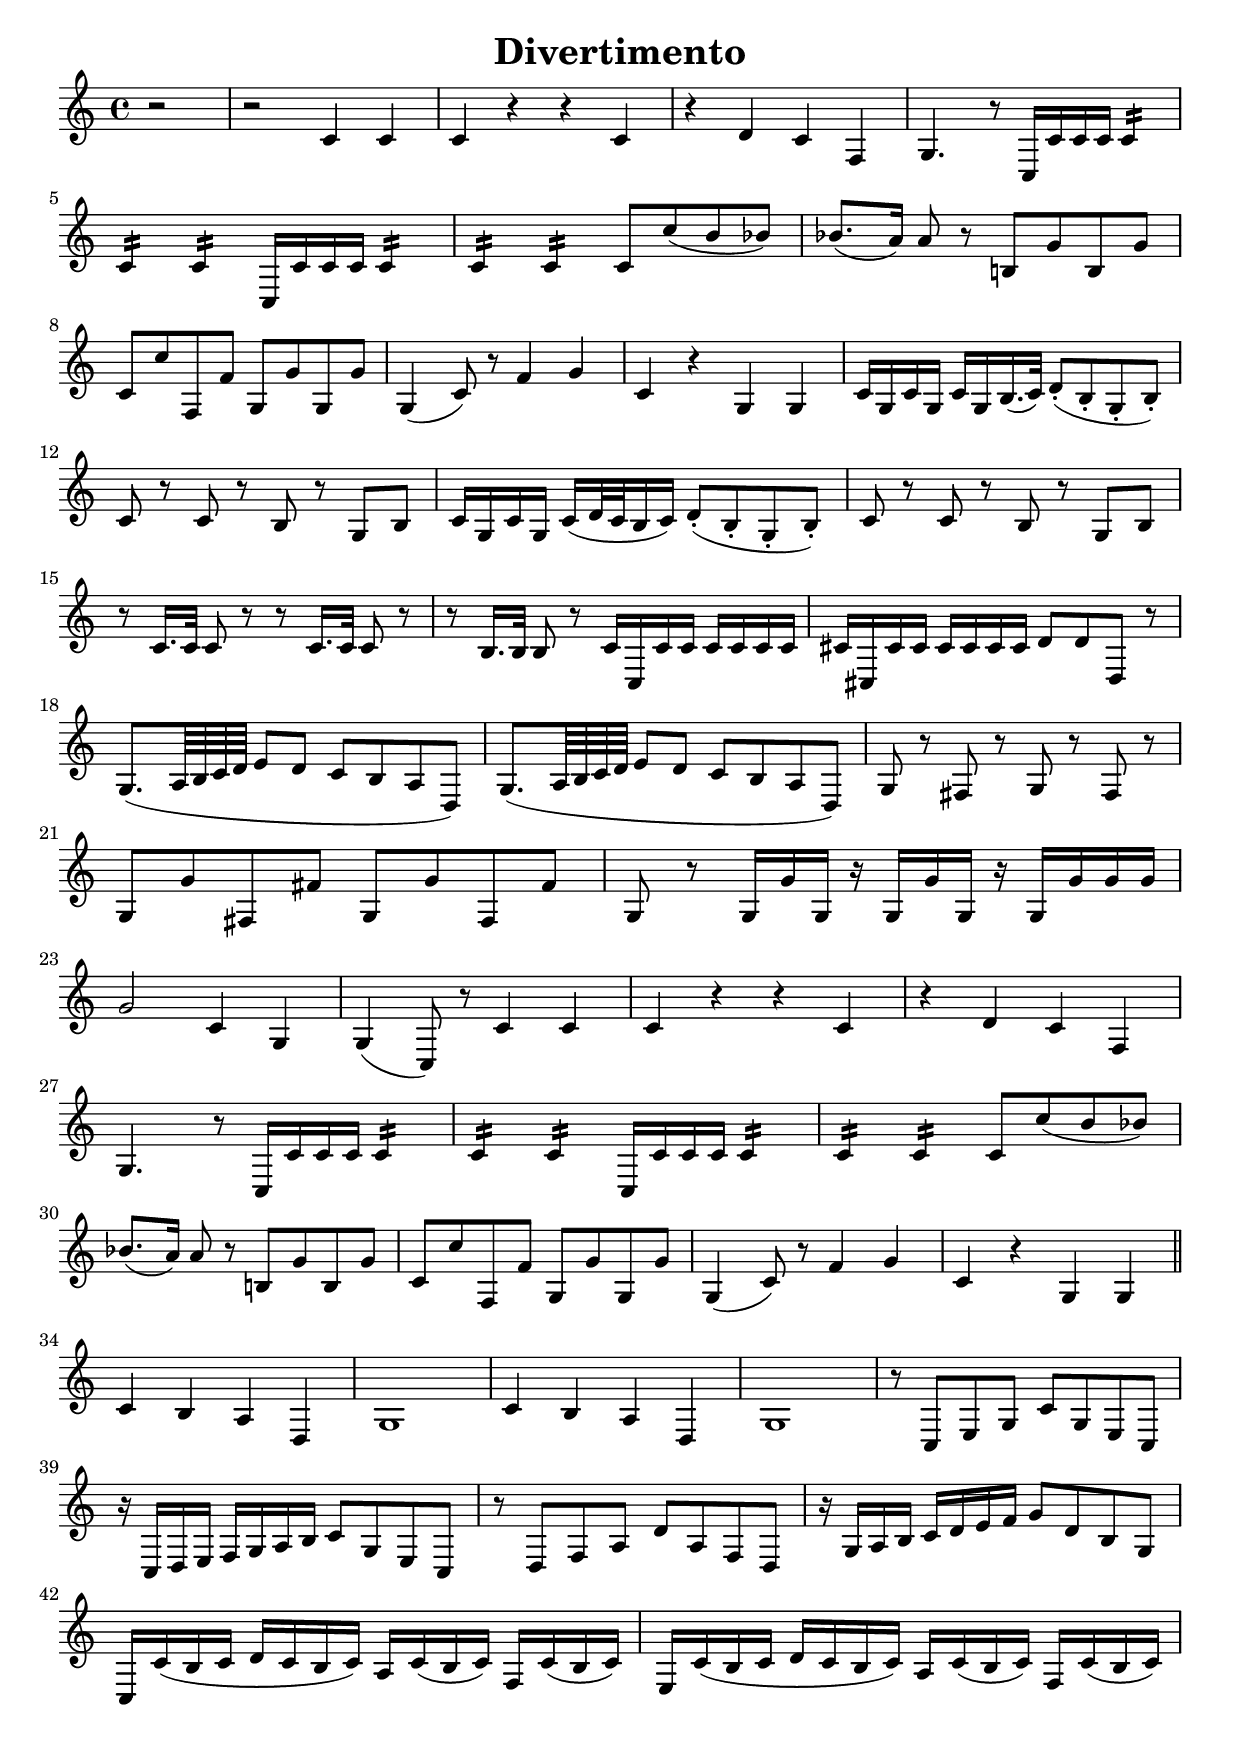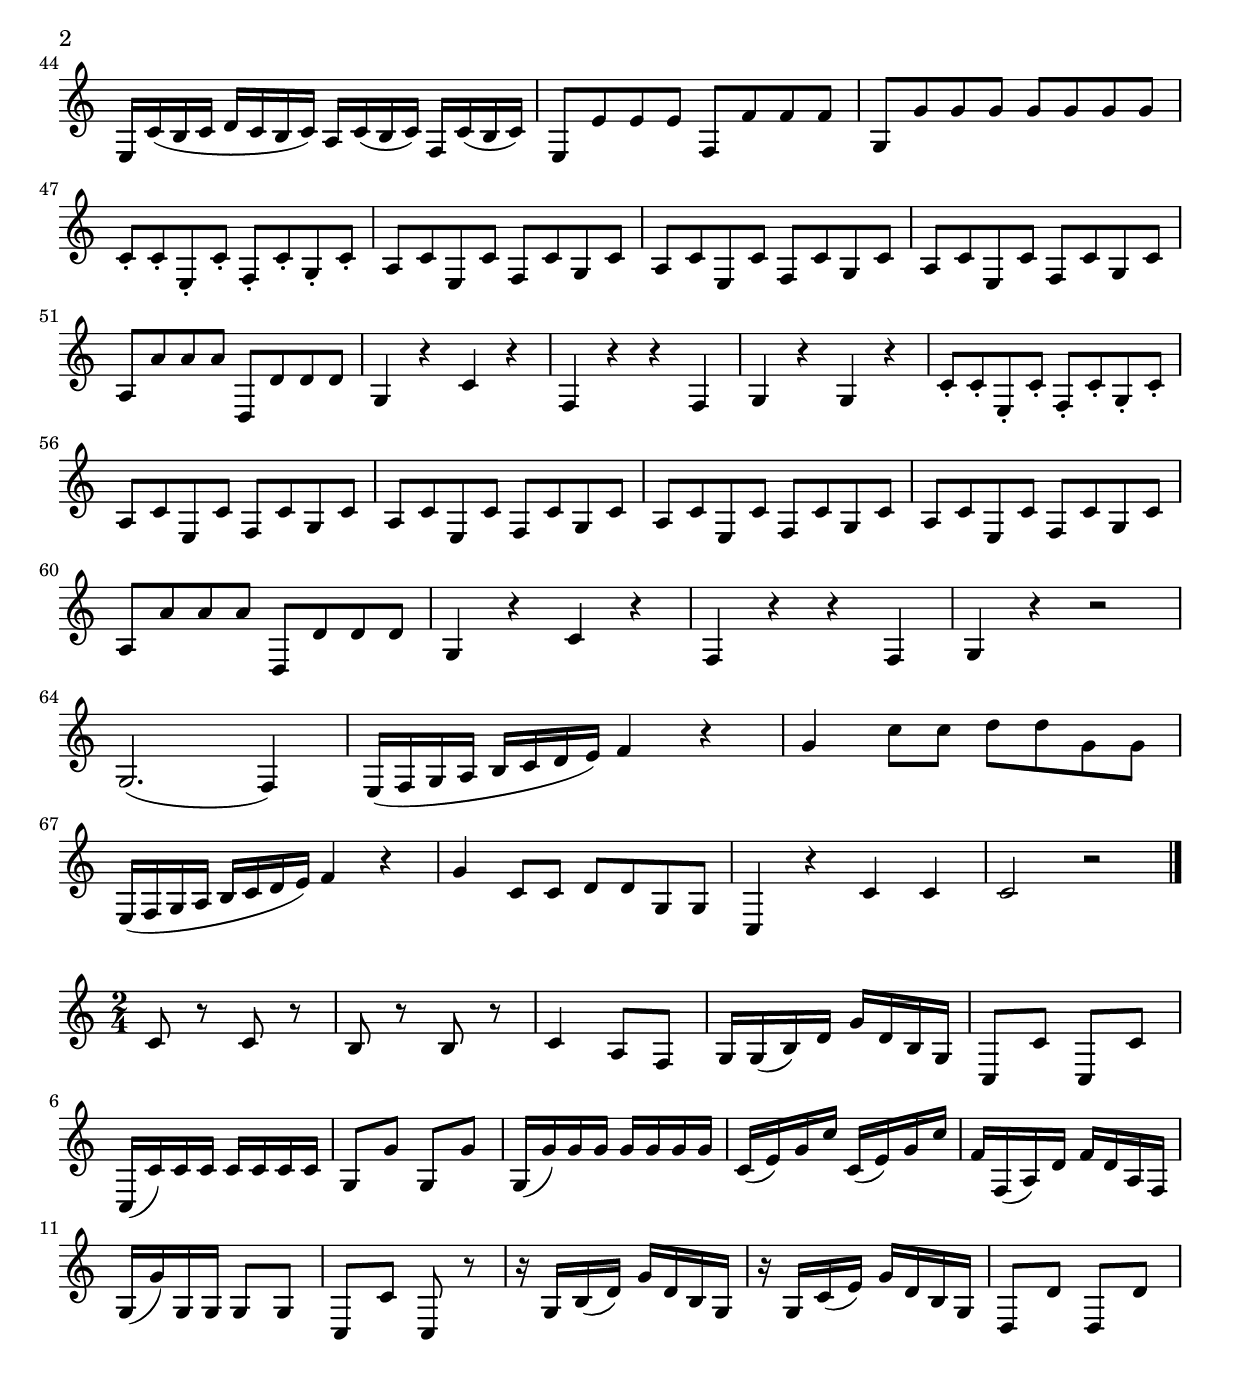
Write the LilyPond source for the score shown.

\header{
    title = "Divertimento"
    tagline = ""
}

\score {
    \layout {
        indent = #0
        ragged-last = ##f
    }
    \transpose c c' {
        \key c \major

        % m1
        \partial 2 r2
        r2 c4 c
        c r r c
        r d c f,
        g,4. r8 c,16 c c c c4:16
        \break

        % m5
        c: c: c,16 c c c c4:16
        c: c: c8 c' (b bes)
        bes8. (a16) a8 r b,! g b, g
        \break

        % m8
        c c' f, f g, g g, g
        g,4 (c8) r f4 g
        c r g, g,
        c16 g, c g, c g, b,16. (c32) d8-. (b,-. g,-. b,-.)
        \break

        % m12
        c8 r c r b, r g, b,
        c16 g, c g, c (d32 c b,16 c) d8-. (b,-. g,-. b,-.)
        c8 r c r b, r g, b,
        \break

        % m15
        r c16. c32 c8 r r c16. c32 c8 r
        r b,16. b,32 b,8 r c16 c, c c c c c c
        cis cis, cis cis cis cis cis cis d8 d d, r
        \break

        % m18
        g,8. (a,64 b, c d e8 d c b, a, d,)
        g,8. (a,64 b, c d e8 d c b, a, d,)
        g, r fis, r g, r fis, r
        \break

        % m21
        g, g fis, fis g, g fis, fis
        g, r g,16 g g, r g, g g, r g, g g g
        \break

        % m23
        g2 c4 g,
        g, (c,8) r c4 c
        c r r c
        r d c f,
        \break

        % m27
        g,4. r8 c,16 c c c c4:16
        c: c: c,16 c c c c4:16
        c: c: c8 c' (b bes)
        \break

        % m30
        bes8. (a16) a8 r b,! g b, g
        c c' f, f g, g g, g
        g,4 (c8) r f4 g
        c r g, g,
        \bar "||"
        \break

        % m34
        c4 b, a, d,
        g,1
        c4 b, a, d,
        g,1
        r8 c, e, g, c g, e, c,
        \break

        % m39
        r16 c, d, e, f, g, a, b, c8 g, e, c,
        r d, f, a, d a, f, d,
        r16 g, a, b, c d e f g8 d b, g,

        % m42
        c,16 c (b, c d c b, c) a, c (b, c) f, c (b, c)
        e, c (b, c d c b, c) a, c (b, c) f, c (b, c)
        \break

        % m44
        e, c (b, c d c b, c) a, c (b, c) f, c (b, c)
        e,8 e e e f, f f f
        g, g g g g g g g
        \break

        % m47
        c-. c-. e,-. c-. f,-. c-. g,-. c-.
        a, c e, c f, c g, c
        a, c e, c f, c g, c
        a, c e, c f, c g, c
        \break

        % m51
        a, a a a d, d d d
        g,4 r c r
        f, r r f,
        g, r g, r
        c8-. c-. e,-. c-. f,-. c-. g,-. c-.
        \break

        % m56
        a, c e, c f, c g, c
        a, c e, c f, c g, c
        a, c e, c f, c g, c
        a, c e, c f, c g, c
        \break

        % m60
        a, a a a d, d d d
        g,4 r c r
        f, r r f,
        g, r r2
        \break

        % m64
        g,2. (f,4)
        e,16 (f, g, a, b, c d e) f4 r
        g c'8 c' d' d' g g
        \break

        % m67
        e,16 (f, g, a, b, c d e) f4 r
        g c8 c d d g, g,
        c,4 r c c
        c2 r
        \bar "|."
    }
}

\score {
    \layout {
        indent = #0
        ragged-last = ##f
    }
    \transpose c c' {
        \key c \major
        \time 2/4

        % m1
        c8 r c r
        b, r b, r
        c4 a,8 f,
        g,16 g, (b,) d g d b, g,
        c,8 c c, c
        \break

        % m6
        c,16 (c) c c c c c c
        g,8 g g, g
        g,16 (g) g g g g g g
        c (e) g c' c (e) g c'
        f f, (a,) d f d a, f,
        \break

        % m11
        g, (g) g, g, g,8 g,
        c, c c, r
        r16 g, b, (d) g d b, g,
        r g, c (e) g d b, g,
        d,8 d d, d
        \break
    }
}

\version "2.20.0"  % necessary for upgrading to future LilyPond versions.
